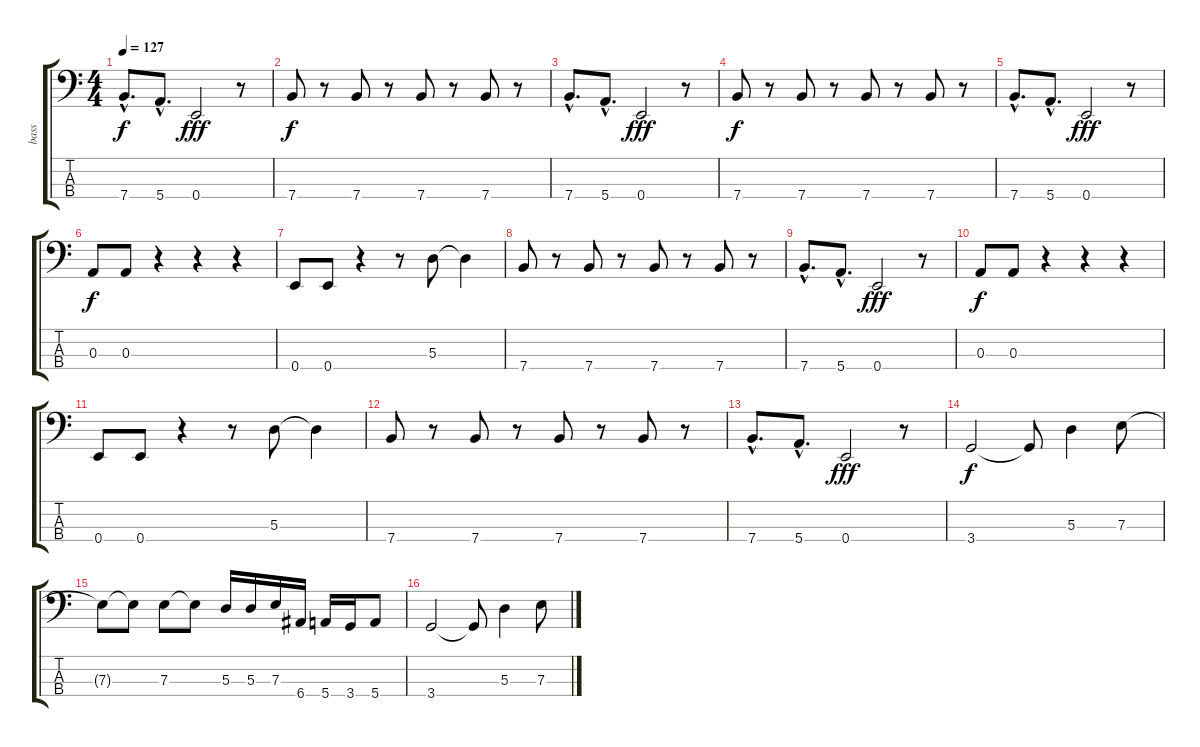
\track ("bass" "bass") {instrument electricbasspick}
\staff {score tabs}
\tuning (G2 D2 A1 E1) {hide}
\ts (4 4)
\tempo 127
\clef f4
\ks c
7.4{hac}.8{d dy f} 5.4{hac}.8{d} 0.4.2{dy fff} r.8 |
7.4.8{dy f} r.8 7.4.8 r.8 7.4.8 r.8 7.4.8 r.8 |
7.4{hac}.8{d} 5.4{hac}.8{d} 0.4.2{dy fff} r.8 |
7.4.8{dy f} r.8 7.4.8 r.8 7.4.8 r.8 7.4.8 r.8 |
7.4{hac}.8{d} 5.4{hac}.8{d} 0.4.2{dy fff} r.8 |
0.3.8{dy f} 0.3.8 r.4 r.4 r.4 |
0.4.8 0.4.8 r.4 r.8 5.3.8 5.3{t}.4 |
7.4.8 r.8 7.4.8 r.8 7.4.8 r.8 7.4.8 r.8 |
7.4{hac}.8{d} 5.4{hac}.8{d} 0.4.2{dy fff} r.8 |
0.3.8{dy f} 0.3.8 r.4 r.4 r.4 |
0.4.8 0.4.8 r.4 r.8 5.3.8 5.3{t}.4 |
7.4.8 r.8 7.4.8 r.8 7.4.8 r.8 7.4.8 r.8 |
7.4{hac}.8{d} 5.4{hac}.8{d} 0.4.2{dy fff} r.8 |
3.4.2{dy f} 3.4{t}.8 5.3.4 7.3.8 |
7.3{t}.8 7.3{t}.8 7.3.8 7.3{t}.8 5.3.16 5.3.16 7.3.16 6.4.16 5.4.16 3.4.16 5.4.8 |
3.4.2 3.4{t}.8 5.3.4 7.3.8
